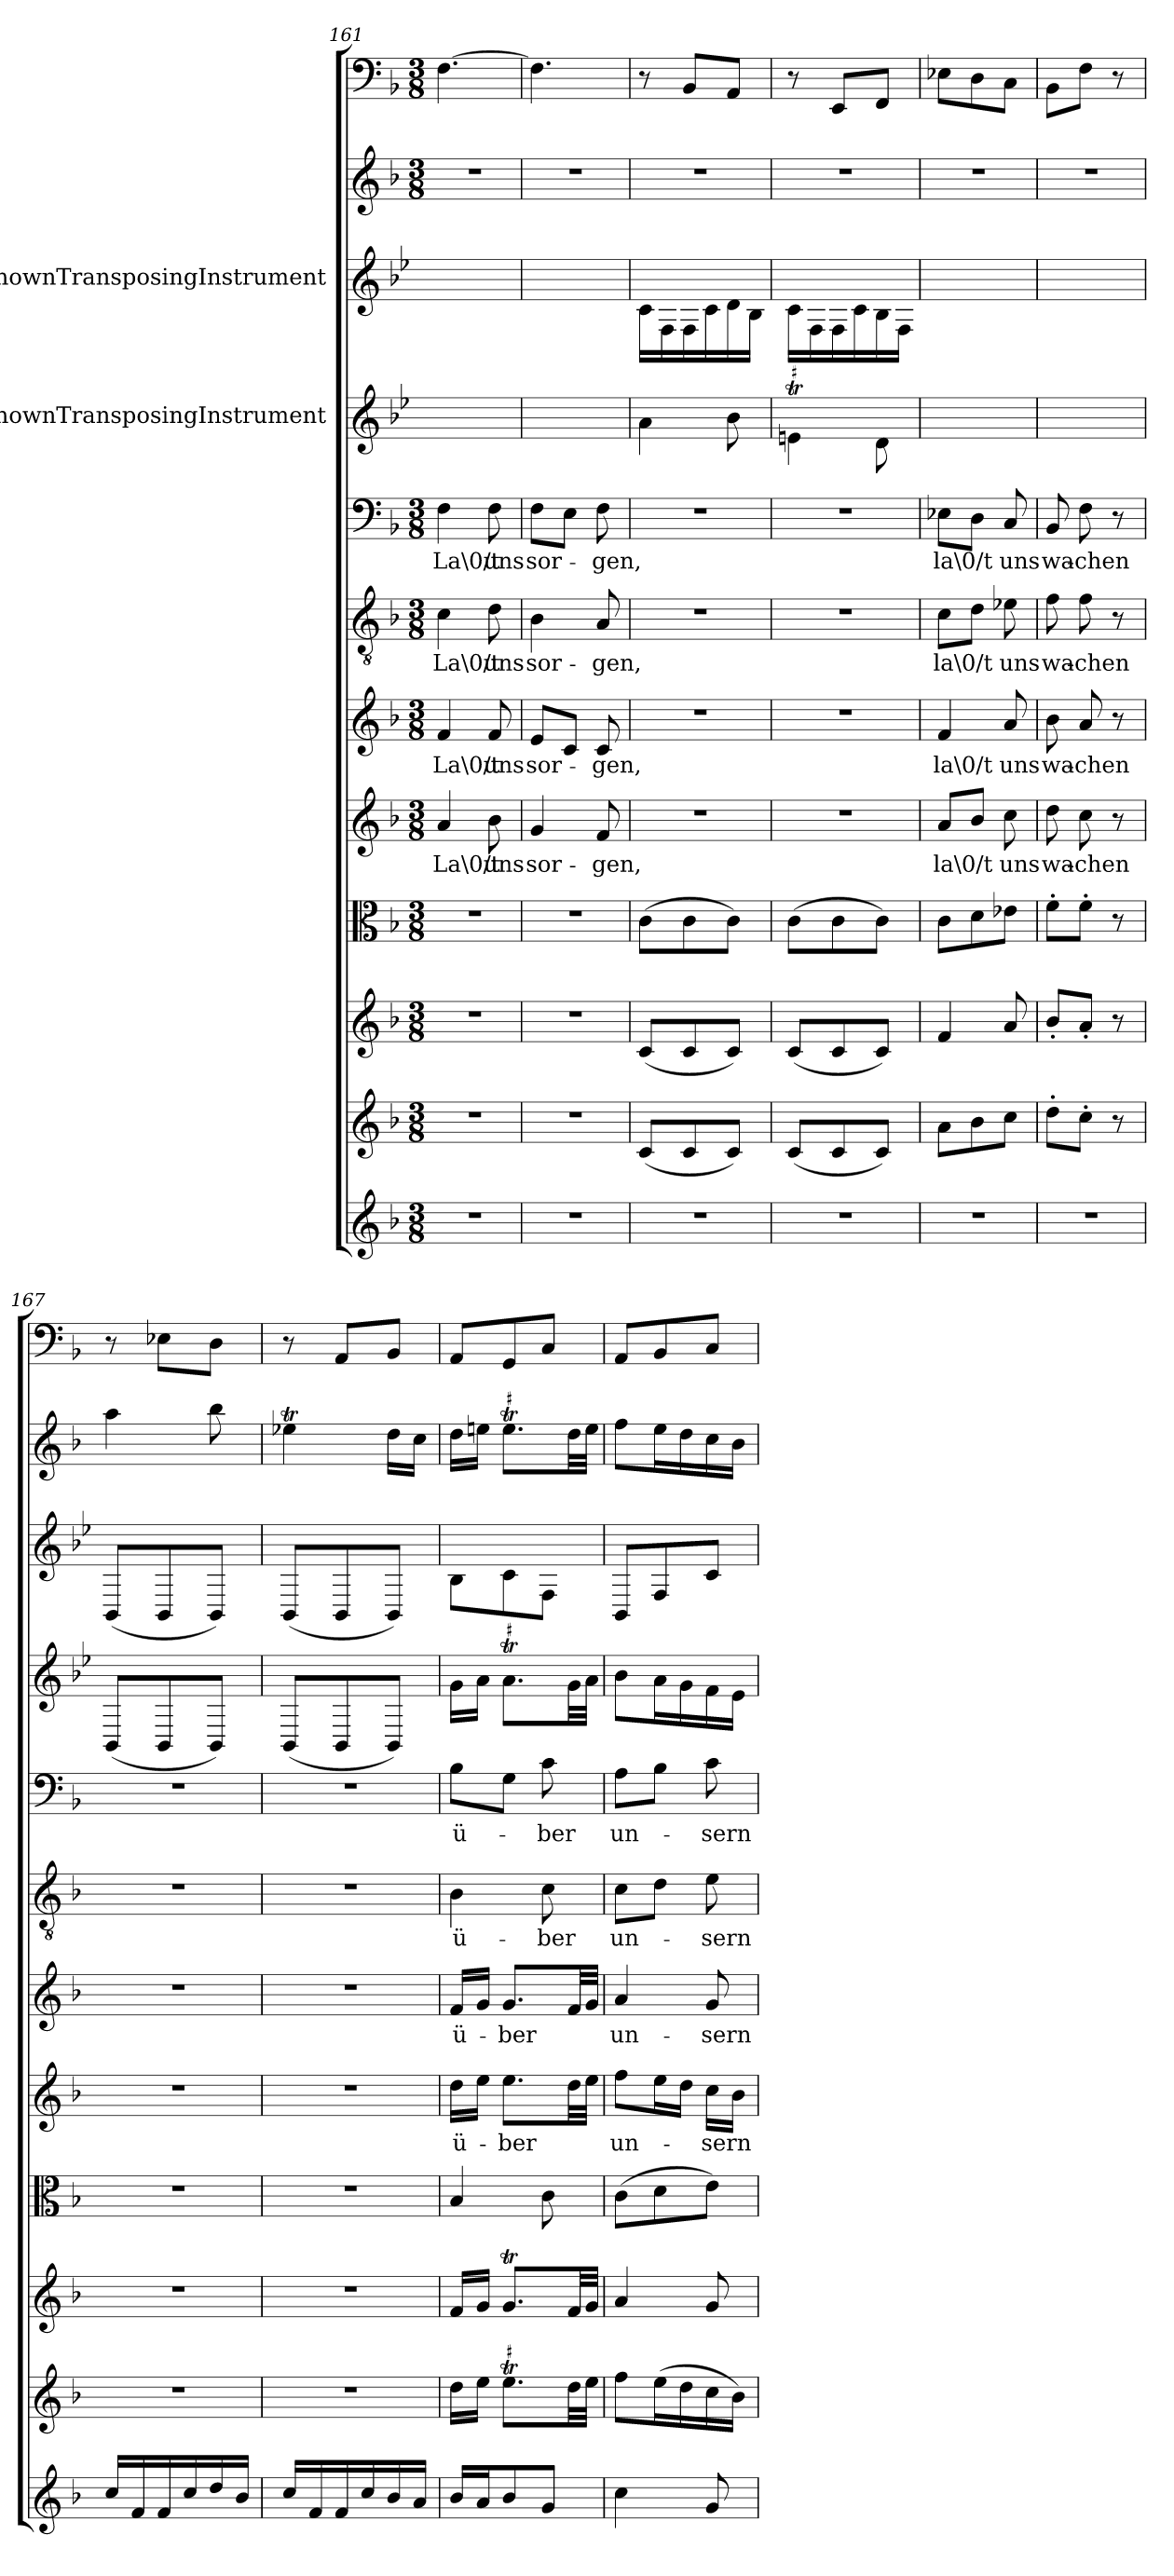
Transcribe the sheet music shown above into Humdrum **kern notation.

**kern	**kern	**kern	**kern	**kern	**text	**kern	**text	**kern	**text	**kern	**text	**kern	**kern	**kern	**kern
*part12	*part11	*part10	*part9	*part8	*part8	*part7	*part7	*part6	*part6	*part5	*part5	*part4	*part3	*part2	*part1
*staff12	*staff11	*staff10	*staff9	*staff8	*staff8	*staff7	*staff7	*staff6	*staff6	*staff5	*staff5	*staff4	*staff3	*staff2	*staff1
*	*	*	*	*	*	*	*	*	*	*	*	*I"UnknownTransposingInstrument	*I"UnknownTransposingInstrument	*	*
*clefG2	*clefG2	*clefG2	*clefC3	*clefG2	*	*clefG2	*	*clefGv2	*	*clefF4	*	*clefG2	*clefG2	*clefG2	*clefF4
*	*	*	*	*	*	*	*	*	*	*	*	*ITrd-4c-7	*ITrd-4c-7	*	*
*k[b-]	*k[b-]	*k[b-]	*k[b-]	*k[b-]	*	*k[b-]	*	*k[b-]	*	*k[b-]	*	*k[b-]	*k[b-]	*k[b-]	*k[b-]
*F:	*F:	*F:	*F:	*F:	*	*F:	*	*F:	*	*F:	*	*	*	*F:	*F:
*M3/8	*M3/8	*M3/8	*M3/8	*M3/8	*	*M3/8	*	*M3/8	*	*M3/8	*	*	*	*M3/8	*M3/8
=161	=161	=161	=161	=161	=161	=161	=161	=161	=161	=161	=161	=161	=161	=161	=161
4.r	4.r	4.r	4.r	4a/	La\0/t	4f/	La\0/t	4c\	La\0/t	4F\	La\0/t	4.r	4.r	4.r	[4.F\
.	.	.	.	8b-\	uns	8f/	uns	8d\	uns	8F\	uns	.	.	.	.
=162	=162	=162	=162	=162	=162	=162	=162	=162	=162	=162	=162	=162	=162	=162	=162
4.r	4.r	4.r	4.r	4g/	sor-	8e/L	sor-	4B-\	sor-	8F\L	sor-	4.r	4.r	4.r	4.F\]
.	.	.	.	.	.	8c/J	.	.	.	8E\J	.	.	.	.	.
.	.	.	.	8f/	-gen,	8c/	-gen,	8A/	-gen,	8F\	-gen,	.	.	.	.
=163	=163	=163	=163	=163	=163	=163	=163	=163	=163	=163	=163	=163	=163	=163	=163
4.r	(8c/L	(8c/L	(8c\L	4.r	.	4.r	.	4.r	.	4.r	.	4ee\	16g\LL	4.r	8r
.	.	.	.	.	.	.	.	.	.	.	.	.	16c\	.	.
.	8c/	8c/	8c\	.	.	.	.	.	.	.	.	.	16c\	.	8BB-/L
.	.	.	.	.	.	.	.	.	.	.	.	.	16g\	.	.
.	8c/J)	8c/J)	8c\J)	.	.	.	.	.	.	.	.	8ff\	16a\	.	8AA/J
.	.	.	.	.	.	.	.	.	.	.	.	.	16f\JJ	.	.
=164	=164	=164	=164	=164	=164	=164	=164	=164	=164	=164	=164	=164	=164	=164	=164
!	!	!	!	!	!	!	!	!	!	!	!	!LO:TR:acc=#	!	!	!
4.r	(8c/L	(8c/L	(8c\L	4.r	.	4.r	.	4.r	.	4.r	.	4bnT\	16g\LL	4.r	8r
.	.	.	.	.	.	.	.	.	.	.	.	.	16c\	.	.
.	8c/	8c/	8c\	.	.	.	.	.	.	.	.	.	16c\	.	8EE/L
.	.	.	.	.	.	.	.	.	.	.	.	.	16g\	.	.
.	8c/J)	8c/J)	8c\J)	.	.	.	.	.	.	.	.	8a\	16f\	.	8FF/J
.	.	.	.	.	.	.	.	.	.	.	.	.	16c\JJ	.	.
=165	=165	=165	=165	=165	=165	=165	=165	=165	=165	=165	=165	=165	=165	=165	=165
4.r	8a\L	4f/	8c\L	8a/L	la\0/t	4f/	la\0/t	8c\L	la\0/t	8E-X\L	la\0/t	4.r	4.r	4.r	8E-X\L
.	8b-\	.	8d\	8b-/J	.	.	.	8d\J	.	8D\J	.	.	.	.	8D\
.	8cc\J	8a/	8e-X\J	8cc\	uns	8a/	uns	8e-X\	uns	8C/	uns	.	.	.	8C\J
=166	=166	=166	=166	=166	=166	=166	=166	=166	=166	=166	=166	=166	=166	=166	=166
4.r	8dd'\L	8b-'/L	8f'\L	8dd\	wa-	8b-\	wa-	8f\	wa-	8BB-/	wa-	4.r	4.r	4.r	8BB-\L
.	8cc'\J	8a'/J	8f'\J	8cc\	-chen	8a/	-chen	8f\	-chen	8F\	-chen	.	.	.	8F\J
.	8r	8r	8r	8r	.	8r	.	8r	.	8r	.	.	.	.	8r
=167	=167	=167	=167	=167	=167	=167	=167	=167	=167	=167	=167	=167	=167	=167	=167
16cc/LL	4.r	4.r	4.r	4.r	.	4.r	.	4.r	.	4.r	.	(8F/L	(8F/L	4aa\	8r
16f/	.	.	.	.	.	.	.	.	.	.	.	.	.	.	.
16f/	.	.	.	.	.	.	.	.	.	.	.	8F/	8F/	.	8E-X\L
16cc/	.	.	.	.	.	.	.	.	.	.	.	.	.	.	.
16dd/	.	.	.	.	.	.	.	.	.	.	.	8F/J)	8F/J)	8bb-\	8D\J
16b-/JJ	.	.	.	.	.	.	.	.	.	.	.	.	.	.	.
=168	=168	=168	=168	=168	=168	=168	=168	=168	=168	=168	=168	=168	=168	=168	=168
16cc/LL	4.r	4.r	4.r	4.r	.	4.r	.	4.r	.	4.r	.	(8F/L	(8F/L	4ee-XT\	8r
16f/	.	.	.	.	.	.	.	.	.	.	.	.	.	.	.
16f/	.	.	.	.	.	.	.	.	.	.	.	8F/	8F/	.	8AA/L
16cc/	.	.	.	.	.	.	.	.	.	.	.	.	.	.	.
16b-/	.	.	.	.	.	.	.	.	.	.	.	8F/J)	8F/J)	16dd\LL	8BB-/J
16a/JJ	.	.	.	.	.	.	.	.	.	.	.	.	.	16cc\JJ	.
=169	=169	=169	=169	=169	=169	=169	=169	=169	=169	=169	=169	=169	=169	=169	=169
16b-/LL	16dd\LL	16f/LL	4B-/	16dd\LL	ü-	16f/LL	ü-	4B-\	ü-	8B-\L	ü-	16dd\LL	8f\L	16dd\LL	8AA/L
16a/J	16ee\JJ	16g/JJ	.	16ee\JJ	.	16g/JJ	.	.	.	.	.	16ee\JJ	.	16een\JJ	.
!	!LO:TR:acc=#	!	!	!	!	!	!	!	!	!	!	!LO:TR:acc=#	!	!LO:TR:acc=#	!
8b-/	8.eeT\L	8.gT/L	.	8.ee\L	-ber	8.g/L	-ber	.	.	8G\J	.	8.eeT\L	8g\	8.eeT\L	8GG/
8g/J	.	.	8c\	.	.	.	.	8c\	-ber	8c\	-ber	.	8c\J	.	8C/J
.	32dd\LL	32f/LL	.	32dd\LL	.	32f/LL	.	.	.	.	.	32dd\LL	.	32dd\LL	.
.	32ee\JJJ	32g/JJJ	.	32ee\JJJ	.	32g/JJJ	.	.	.	.	.	32ee\JJJ	.	32ee\JJJ	.
=170	=170	=170	=170	=170	=170	=170	=170	=170	=170	=170	=170	=170	=170	=170	=170
4cc\	8ff\L	4a/	(8c\L	8ff\L	un-	4a/	un-	8c\L	un-	8A\L	un-	8ff\L	8F/L	8ff\L	8AA/L
.	(16ee\L	.	8d\	16ee\L	.	.	.	8d\J	.	8B-\J	.	16ee\L	8c/	16ee\L	8BB-/
.	16dd\	.	.	16dd\JJ	.	.	.	.	.	.	.	16dd\	.	16dd\	.
8g/	16cc\	8g/	8e\J)	16cc\LL	-sern	8g/	-sern	8e\	-sern	8c\	-sern	16cc\	8g/J	16cc\	8C/J
.	16b-\JJ)	.	.	16b-\JJ	.	.	.	.	.	.	.	16b-\JJ	.	16b-\JJ	.
=	=	=	=	=	=	=	=	=	=	=	=	=	=	=	=
*-	*-	*-	*-	*-	*-	*-	*-	*-	*-	*-	*-	*-	*-	*-	*-
